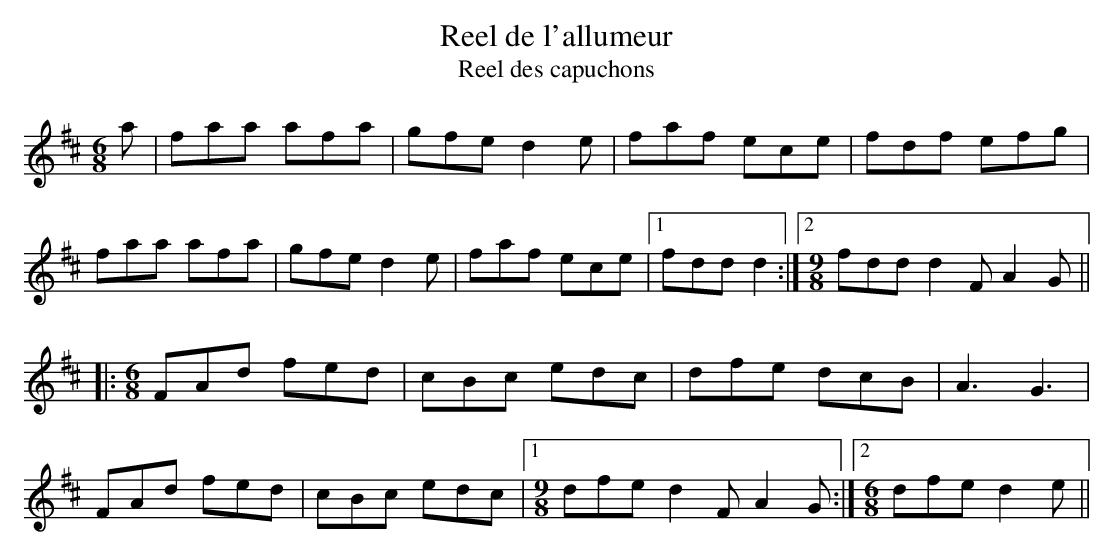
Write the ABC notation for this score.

X:1
T:Reel de l'allumeur
T:Reel des capuchons
M:6/8
L:1/8
K:D
a|faa afa|gfe d2e|faf ece|fdf efg|
faa afa|gfe d2e|faf ece|1 fdd d2:|2[M:9/8]fdd d2F A2G||
|:[M:6/8]FAd fed|cBc edc|dfe dcB |A3 G3|
FAd fed|cBc edc|1[M:9/8]dfe d2F A2G:|2[M:6/8]dfe d2e||
